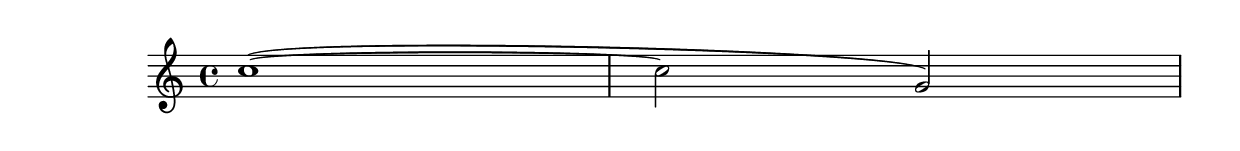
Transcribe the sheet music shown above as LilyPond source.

\version "2.16.0"

\header {
  texidoc = "Slurs and ties should never share extremal control points.
"
}
\paper { ragged-right = ##f }

\relative c'' {
  c1~( c2 g)
}
